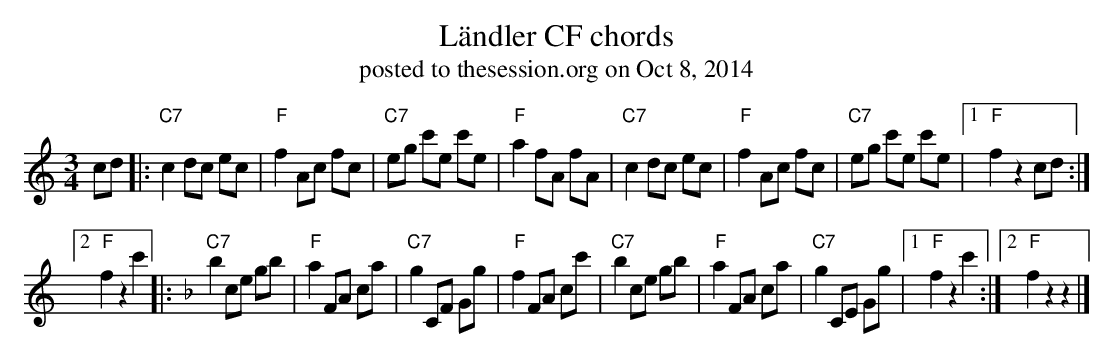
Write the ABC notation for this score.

X:1
T: Ländler CF chords
T: posted to thesession.org on Oct 8, 2014
M:3/4
L:1/8
K:C %%MIDI gchordon
cd |: "C7"c2 dc ec | "F"f2 Ac fc | "C7"eg c'e c'e | "F"a2 fA fA | \
      "C7"c2 dc ec | "F"f2 Ac fc | "C7"eg c'e c'e |1 "F"f2 z2 cd :|2
"F"f2z2c'2 |: [K:F] "C7"b2 ce gb | "F"a2 FA ca | "C7"g2 CF Gg | "F"f2 FA cc' | \
                    "C7"b2 ce gb | "F"a2 FA ca | "C7"g2 CE Gg |1 "F"f2z2c'2 :|2 "F"f2z2z2 |]
